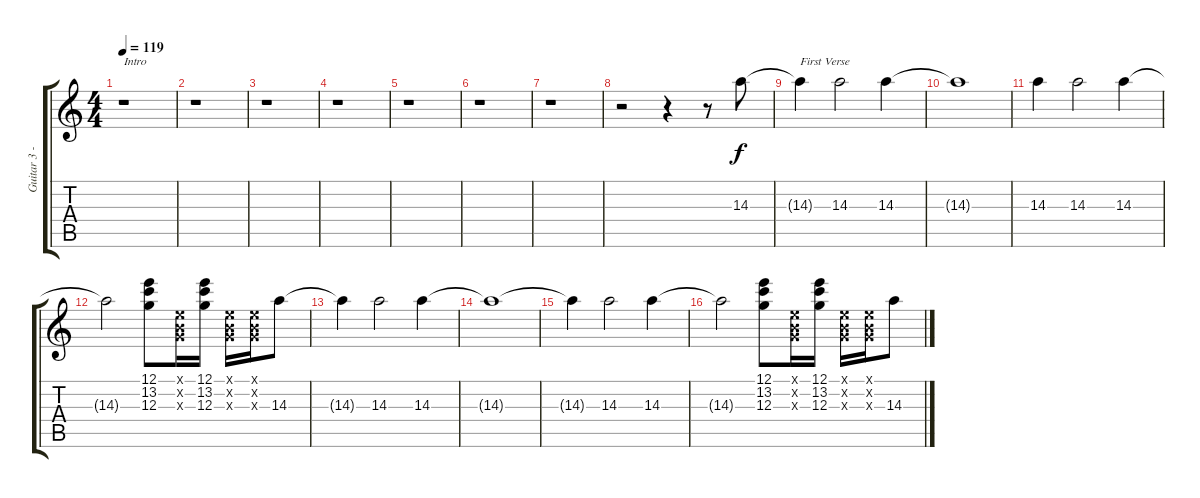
\track ("Guitar 3 - Slight Dist." "Guitar 3 -") {instrument distortionguitar}
\staff {score tabs}
\tuning (E4 B3 G3 D3 A2 E2) {hide}
\ts (4 4)
\tempo 119
\clef g2
\ks c
r.1{txt "Intro" dy f instrument distortionguitar} |
r.1 |
r.1 |
r.1 |
r.1 |
r.1 |
r.1 |
r.2 r.4 r.8 14.3.8 |
14.3{t}.4{txt "First Verse"} 14.3.2 14.3.4 |
14.3{t}.1 |
14.3.4 14.3.2 14.3.4 |
14.3{t}.2 (12.1 13.2 12.3).8 (0.1{x} 0.2{x} 0.3{x}).16 (12.1 13.2 12.3).16 (0.1{x} 0.2{x} 0.3{x}).16 (0.1{x} 0.2{x} 0.3{x}).16 14.3.8 |
14.3{t}.4 14.3.2 14.3.4 |
14.3{t}.1 |
14.3{t}.4 14.3.2 14.3.4 |
14.3{t}.2 (12.1 13.2 12.3).8 (0.1{x} 0.2{x} 0.3{x}).16 (12.1 13.2 12.3).16 (0.1{x} 0.2{x} 0.3{x}).16 (0.1{x} 0.2{x} 0.3{x}).16 14.3.8
